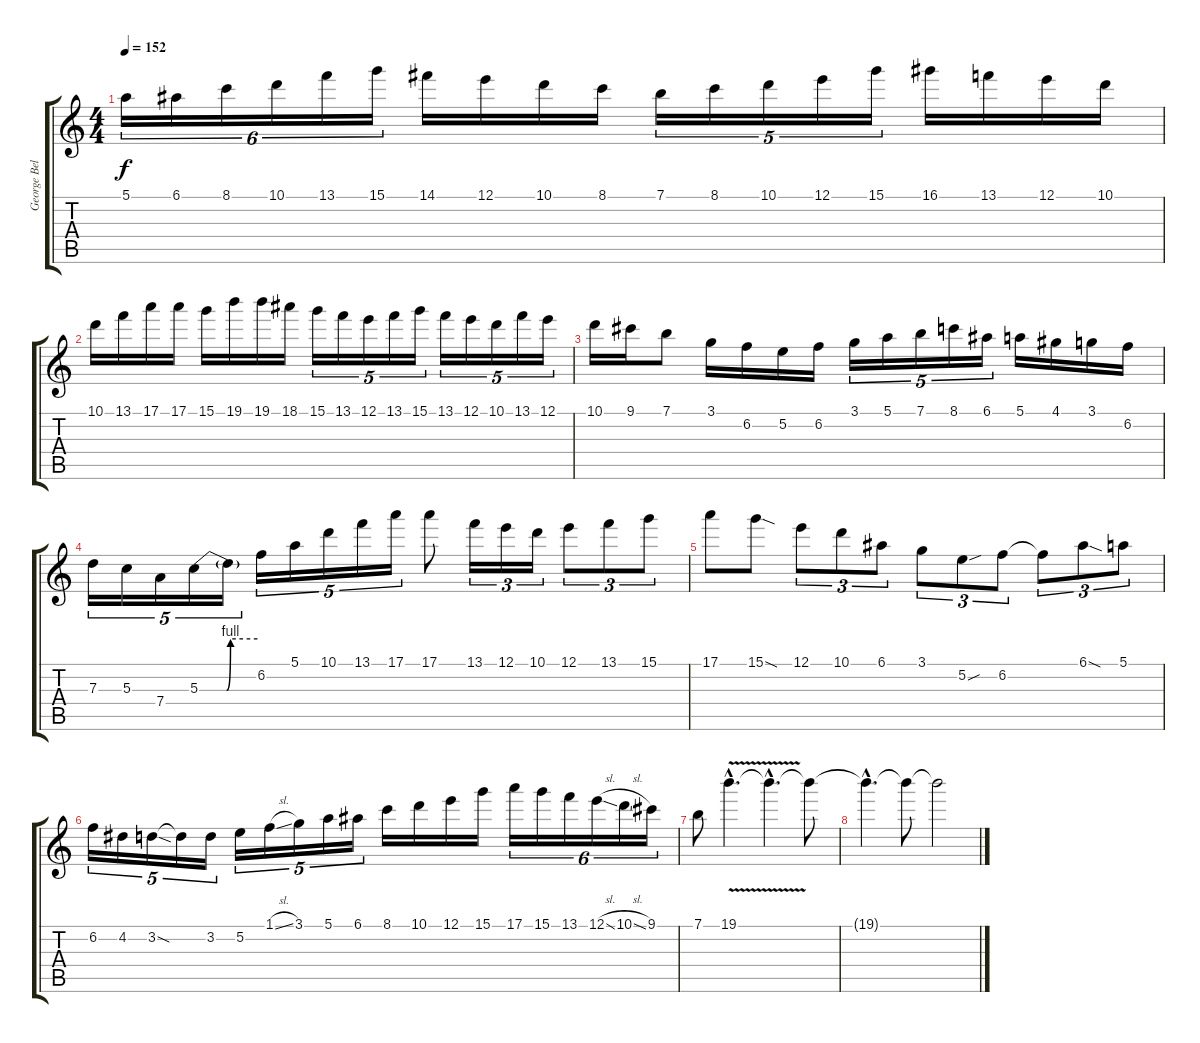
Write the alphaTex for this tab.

\track ("George Bellas" "George Bel") {instrument overdrivenguitar}
\staff {score tabs}
\tuning (E4 B3 G3 D3 A2 E2) {hide}
\ts (4 4)
\tempo 152
\clef g2
\ks c
5.1.16{tu (6 4) dy f} 6.1.16{tu (6 4)} 8.1.16{tu (6 4)} 10.1.16{tu (6 4)} 13.1.16{tu (6 4)} 15.1.16{tu (6 4)} 14.1.16 12.1.16 10.1.16 8.1.16 7.1.16{tu (5 4)} 8.1.16{tu (5 4)} 10.1.16{tu (5 4)} 12.1.16{tu (5 4)} 15.1.16{tu (5 4)} 16.1.16 13.1.16 12.1.16 10.1.16 |
10.1.16 13.1.16 17.1.16 17.1.16 15.1.16 19.1.16 19.1.16 18.1.16 15.1.16{tu (5 4)} 13.1.16{tu (5 4)} 12.1.16{tu (5 4)} 13.1.16{tu (5 4)} 15.1.16{tu (5 4)} 13.1.16{tu (5 4)} 12.1.16{tu (5 4)} 10.1.16{tu (5 4)} 13.1.16{tu (5 4)} 12.1.16{tu (5 4)} |
10.1.16 9.1.16 7.1.8 3.1.16 6.2.16 5.2.16 6.2.16 3.1.16{tu (5 4)} 5.1.16{tu (5 4)} 7.1.16{tu (5 4)} 8.1.16{tu (5 4)} 6.1.16{tu (5 4)} 5.1.16 4.1.16 3.1.16 6.2.16 |
7.3.16{tu (5 4)} 5.3.16{tu (5 4)} 7.4.16{tu (5 4)} 5.3{be (custom 0 0 28 0 32 4 60 4)}.16{tu (5 4)} 5.3{t}.16{tu (5 4)} 6.2.16{tu (5 4)} 5.1.16{tu (5 4)} 10.1.16{tu (5 4)} 13.1.16{tu (5 4)} 17.1.16{tu (5 4)} 17.1.8 13.1.16{tu (3 2)} 12.1.16{tu (3 2)} 10.1.16{tu (3 2)} 12.1.8{tu (3 2)} 13.1.8{tu (3 2)} 15.1.8{tu (3 2)} |
17.1.8 15.1{sod}.8 12.1.8{tu (3 2)} 10.1.8{tu (3 2)} 6.1.8{tu (3 2)} 3.1.8{tu (3 2)} 5.2{sou}.8{tu (3 2)} 6.2.8{tu (3 2)} 6.2{t}.8{tu (3 2)} 6.1{sod}.8{tu (3 2)} 5.1.8{tu (3 2)} |
6.2.16{tu (5 4)} 4.2.16{tu (5 4)} 3.2{sod}.16{tu (5 4)} 3.2{t}.16{tu (5 4)} 3.2.16{tu (5 4)} 5.2.16{tu (5 4)} 1.1{sl}.16{tu (5 4)} 3.1.16{tu (5 4)} 5.1.16{tu (5 4)} 6.1.16{tu (5 4)} 8.1.16 10.1.16 12.1.16 15.1.16 17.1.16{tu (6 4)} 15.1.16{tu (6 4)} 13.1.16{tu (6 4)} 12.1{sl}.16{tu (6 4)} 10.1{sl}.16{tu (6 4)} 9.1.16{tu (6 4)} |
7.1.8 19.1{v hac}.4{d} 19.1{hac t}.4{d} 19.1{t}.8 |
19.1{hac t}.4{d} 19.1{t}.8 19.1{t}.2
